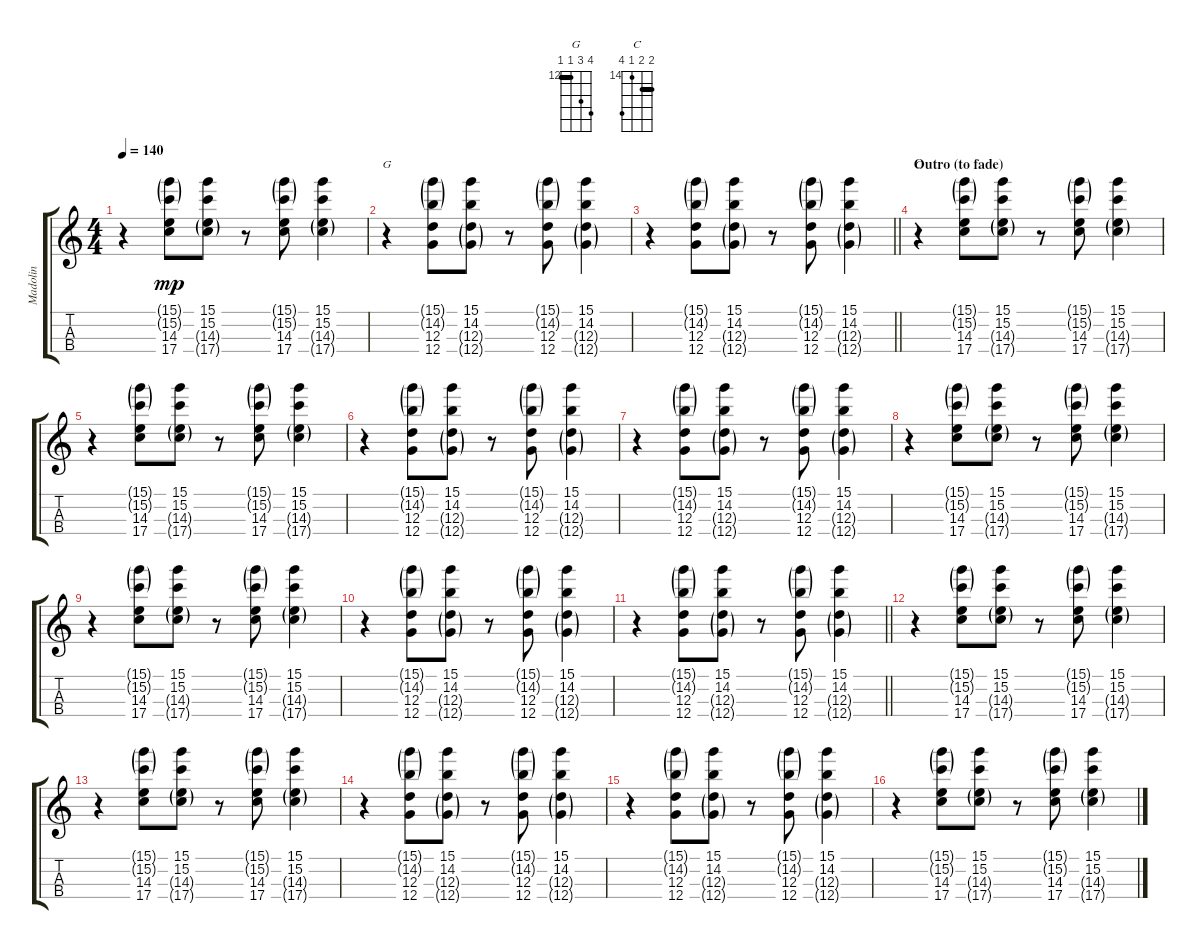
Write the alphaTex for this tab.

\track ("Madolin" "Madolin") {instrument acousticguitarsteel}
\staff {score tabs}
\tuning (E4 A3 D3 G2) {hide}
\chord ("G" 15 14 12 12) {firstfret 12 barre 12}
\chord ("C" 15 15 14 17) {firstfret 14 barre 15}
\ts (4 4)
\tempo 140
\clef g2
\ks c
r.4{dy mp} (15.1{g} 15.2{g} 14.3 17.4).8 (15.1 15.2 14.3{g} 17.4{g}).8 r.8 (15.1{g} 15.2{g} 14.3 17.4).8 (15.1 15.2 14.3{g} 17.4{g}).4 |
r.4{ch "G"} (15.1{g} 14.2{g} 12.3 12.4).8 (15.1 14.2 12.3{g} 12.4{g}).8 r.8 (15.1{g} 14.2{g} 12.3 12.4).8 (15.1 14.2 12.3{g} 12.4{g}).4 |
\barLineRight lightlight
r.4 (15.1{g} 14.2{g} 12.3 12.4).8 (15.1 14.2 12.3{g} 12.4{g}).8 r.8 (15.1{g} 14.2{g} 12.3 12.4).8 (15.1 14.2 12.3{g} 12.4{g}).4 |
\section ("" "Outro (to fade)")
r.4{ch "C"} (15.1{g} 15.2{g} 14.3 17.4).8 (15.1 15.2 14.3{g} 17.4{g}).8 r.8 (15.1{g} 15.2{g} 14.3 17.4).8 (15.1 15.2 14.3{g} 17.4{g}).4 |
r.4 (15.1{g} 15.2{g} 14.3 17.4).8 (15.1 15.2 14.3{g} 17.4{g}).8 r.8 (15.1{g} 15.2{g} 14.3 17.4).8 (15.1 15.2 14.3{g} 17.4{g}).4 |
r.4 (15.1{g} 14.2{g} 12.3 12.4).8 (15.1 14.2 12.3{g} 12.4{g}).8 r.8 (15.1{g} 14.2{g} 12.3 12.4).8 (15.1 14.2 12.3{g} 12.4{g}).4 |
r.4 (15.1{g} 14.2{g} 12.3 12.4).8 (15.1 14.2 12.3{g} 12.4{g}).8 r.8 (15.1{g} 14.2{g} 12.3 12.4).8 (15.1 14.2 12.3{g} 12.4{g}).4 |
r.4 (15.1{g} 15.2{g} 14.3 17.4).8 (15.1 15.2 14.3{g} 17.4{g}).8 r.8 (15.1{g} 15.2{g} 14.3 17.4).8 (15.1 15.2 14.3{g} 17.4{g}).4 |
r.4 (15.1{g} 15.2{g} 14.3 17.4).8 (15.1 15.2 14.3{g} 17.4{g}).8 r.8 (15.1{g} 15.2{g} 14.3 17.4).8 (15.1 15.2 14.3{g} 17.4{g}).4 |
r.4 (15.1{g} 14.2{g} 12.3 12.4).8 (15.1 14.2 12.3{g} 12.4{g}).8 r.8 (15.1{g} 14.2{g} 12.3 12.4).8 (15.1 14.2 12.3{g} 12.4{g}).4 |
\barLineRight lightlight
r.4 (15.1{g} 14.2{g} 12.3 12.4).8 (15.1 14.2 12.3{g} 12.4{g}).8 r.8 (15.1{g} 14.2{g} 12.3 12.4).8 (15.1 14.2 12.3{g} 12.4{g}).4 |
r.4 (15.1{g} 15.2{g} 14.3 17.4).8 (15.1 15.2 14.3{g} 17.4{g}).8 r.8 (15.1{g} 15.2{g} 14.3 17.4).8 (15.1 15.2 14.3{g} 17.4{g}).4 |
r.4 (15.1{g} 15.2{g} 14.3 17.4).8 (15.1 15.2 14.3{g} 17.4{g}).8 r.8 (15.1{g} 15.2{g} 14.3 17.4).8 (15.1 15.2 14.3{g} 17.4{g}).4 |
r.4 (15.1{g} 14.2{g} 12.3 12.4).8 (15.1 14.2 12.3{g} 12.4{g}).8 r.8 (15.1{g} 14.2{g} 12.3 12.4).8 (15.1 14.2 12.3{g} 12.4{g}).4 |
r.4 (15.1{g} 14.2{g} 12.3 12.4).8 (15.1 14.2 12.3{g} 12.4{g}).8 r.8 (15.1{g} 14.2{g} 12.3 12.4).8 (15.1 14.2 12.3{g} 12.4{g}).4 |
r.4 (15.1{g} 15.2{g} 14.3 17.4).8 (15.1 15.2 14.3{g} 17.4{g}).8 r.8 (15.1{g} 15.2{g} 14.3 17.4).8 (15.1 15.2 14.3{g} 17.4{g}).4
